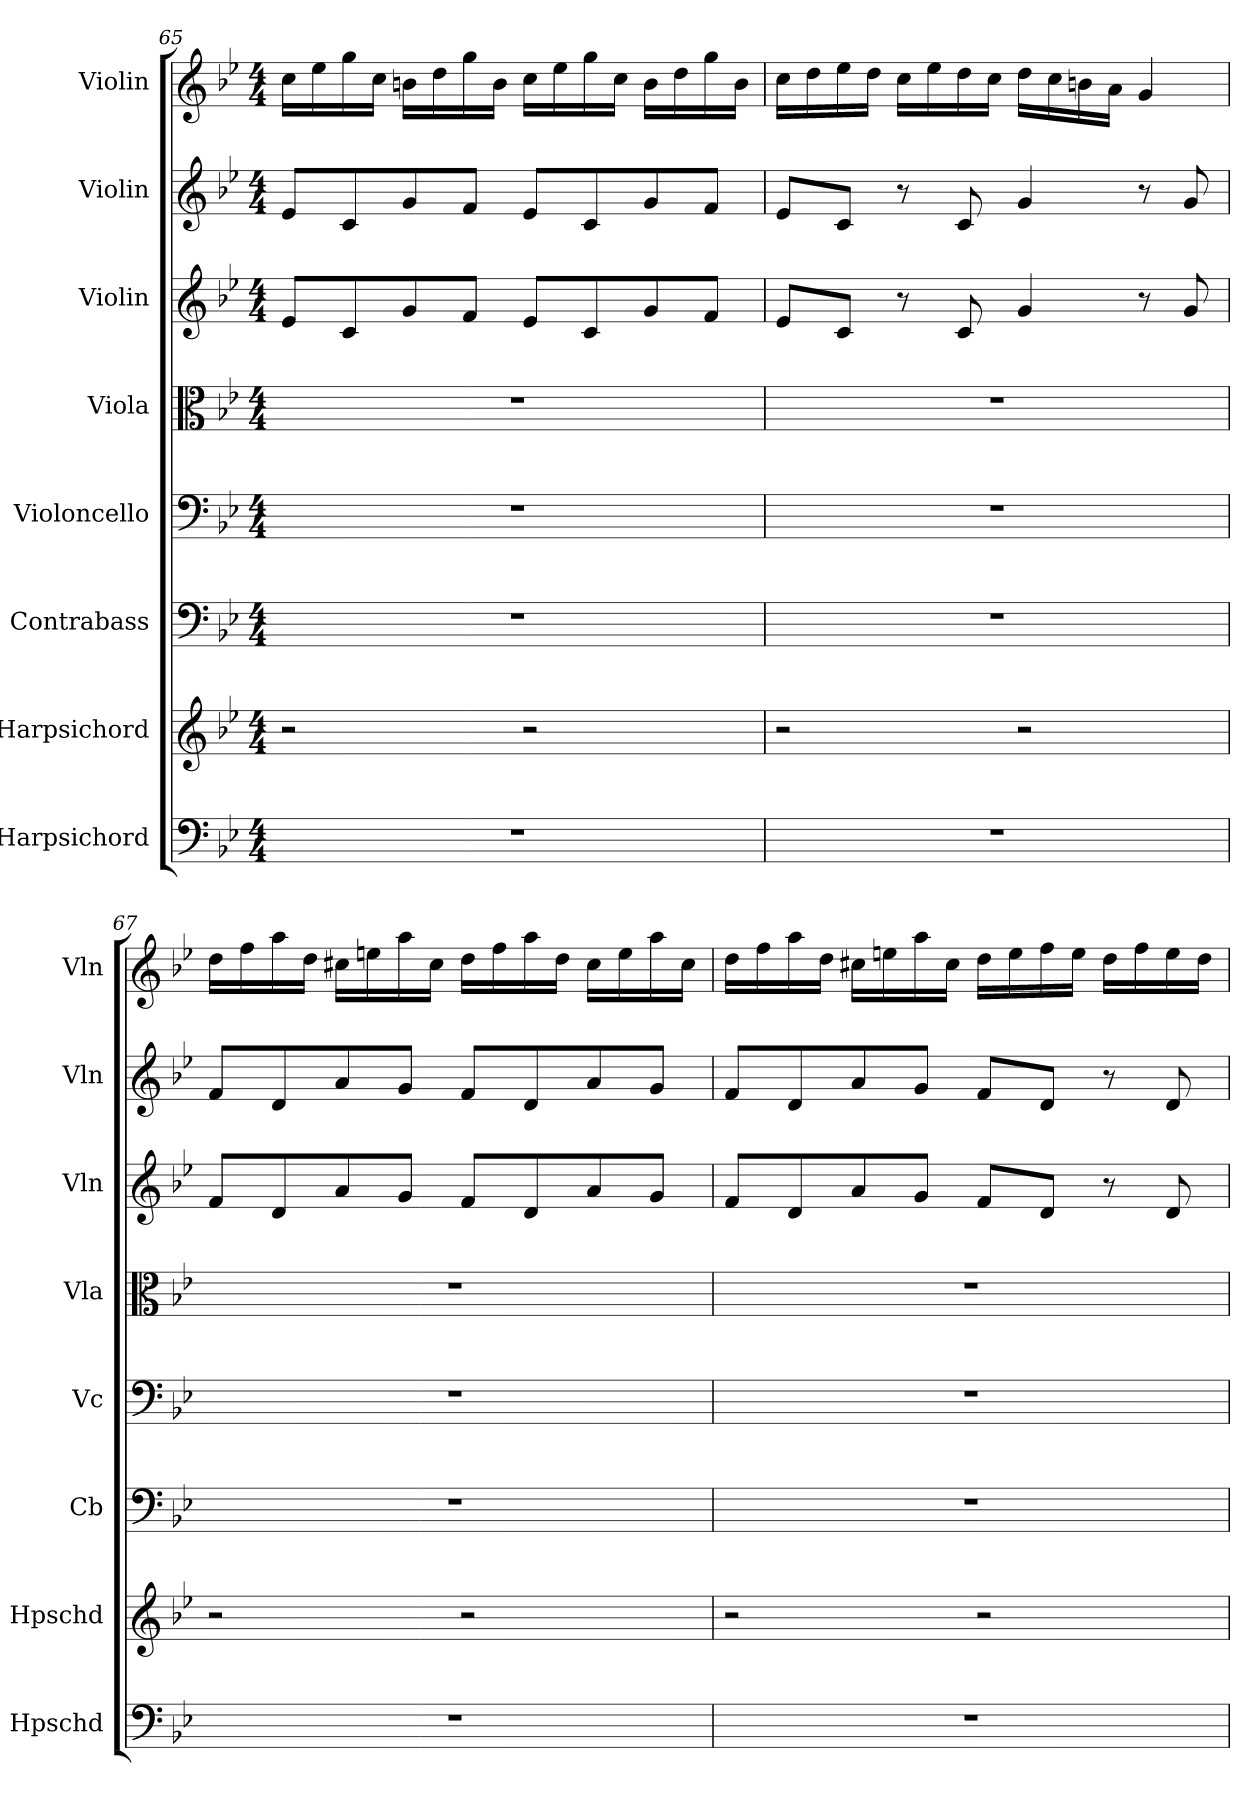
**kern	**kern	**kern	**kern	**kern	**kern	**kern	**kern
*part8	*part7	*part6	*part5	*part4	*part3	*part2	*part1
*staff8	*staff7	*staff6	*staff5	*staff4	*staff3	*staff2	*staff1
*I"Harpsichord	*I"Harpsichord	*I"Contrabass	*I"Violoncello	*I"Viola	*I"Violin	*I"Violin	*I"Violin
*I'Hpschd	*I'Hpschd	*I'Cb	*I'Vc	*I'Vla	*I'Vln	*I'Vln	*I'Vln
*clefF4	*clefG2	*clefF4	*clefF4	*clefC3	*clefG2	*clefG2	*clefG2
*k[b-e-]	*k[b-e-]	*k[b-e-]	*k[b-e-]	*k[b-e-]	*k[b-e-]	*k[b-e-]	*k[b-e-]
*M4/4	*M4/4	*M4/4	*M4/4	*M4/4	*M4/4	*M4/4	*M4/4
=65	=65	=65	=65	=65	=65	=65	=65
1r	2r	1r	1r	1r	8e-/L	8e-/L	16cc\LL
.	.	.	.	.	.	.	16ee-\
.	.	.	.	.	8c/	8c/	16gg\
.	.	.	.	.	.	.	16cc\JJ
.	.	.	.	.	8g/	8g/	16bn\LL
.	.	.	.	.	.	.	16dd\
.	.	.	.	.	8f/J	8f/J	16gg\
.	.	.	.	.	.	.	16b\JJ
.	2r	.	.	.	8e-/L	8e-/L	16cc\LL
.	.	.	.	.	.	.	16ee-\
.	.	.	.	.	8c/	8c/	16gg\
.	.	.	.	.	.	.	16cc\JJ
.	.	.	.	.	8g/	8g/	16b\LL
.	.	.	.	.	.	.	16dd\
.	.	.	.	.	8f/J	8f/J	16gg\
.	.	.	.	.	.	.	16b\JJ
=66	=66	=66	=66	=66	=66	=66	=66
1r	2r	1r	1r	1r	8e-/L	8e-/L	16cc\LL
.	.	.	.	.	.	.	16dd\
.	.	.	.	.	8c/J	8c/J	16ee-\
.	.	.	.	.	.	.	16dd\JJ
.	.	.	.	.	8r	8r	16cc\LL
.	.	.	.	.	.	.	16ee-\
.	.	.	.	.	8c/	8c/	16dd\
.	.	.	.	.	.	.	16cc\JJ
.	2r	.	.	.	4g/	4g/	16dd\LL
.	.	.	.	.	.	.	16cc\
.	.	.	.	.	.	.	16bn\
.	.	.	.	.	.	.	16a\JJ
.	.	.	.	.	8r	8r	4g/
.	.	.	.	.	8g/	8g/	.
=67	=67	=67	=67	=67	=67	=67	=67
1r	2r	1r	1r	1r	8f/L	8f/L	16dd\LL
.	.	.	.	.	.	.	16ff\
.	.	.	.	.	8d/	8d/	16aa\
.	.	.	.	.	.	.	16dd\JJ
.	.	.	.	.	8a/	8a/	16cc#X\LL
.	.	.	.	.	.	.	16een\
.	.	.	.	.	8g/J	8g/J	16aa\
.	.	.	.	.	.	.	16cc#\JJ
.	2r	.	.	.	8f/L	8f/L	16dd\LL
.	.	.	.	.	.	.	16ff\
.	.	.	.	.	8d/	8d/	16aa\
.	.	.	.	.	.	.	16dd\JJ
.	.	.	.	.	8a/	8a/	16cc#\LL
.	.	.	.	.	.	.	16ee\
.	.	.	.	.	8g/J	8g/J	16aa\
.	.	.	.	.	.	.	16cc#\JJ
=68	=68	=68	=68	=68	=68	=68	=68
1r	2r	1r	1r	1r	8f/L	8f/L	16dd\LL
.	.	.	.	.	.	.	16ff\
.	.	.	.	.	8d/	8d/	16aa\
.	.	.	.	.	.	.	16dd\JJ
.	.	.	.	.	8a/	8a/	16cc#X\LL
.	.	.	.	.	.	.	16een\
.	.	.	.	.	8g/J	8g/J	16aa\
.	.	.	.	.	.	.	16cc#\JJ
.	2r	.	.	.	8f/L	8f/L	16dd\LL
.	.	.	.	.	.	.	16ee\
.	.	.	.	.	8d/J	8d/J	16ff\
.	.	.	.	.	.	.	16ee\JJ
.	.	.	.	.	8r	8r	16dd\LL
.	.	.	.	.	.	.	16ff\
.	.	.	.	.	8d/	8d/	16ee\
.	.	.	.	.	.	.	16dd\JJ
=	=	=	=	=	=	=	=
*-	*-	*-	*-	*-	*-	*-	*-
